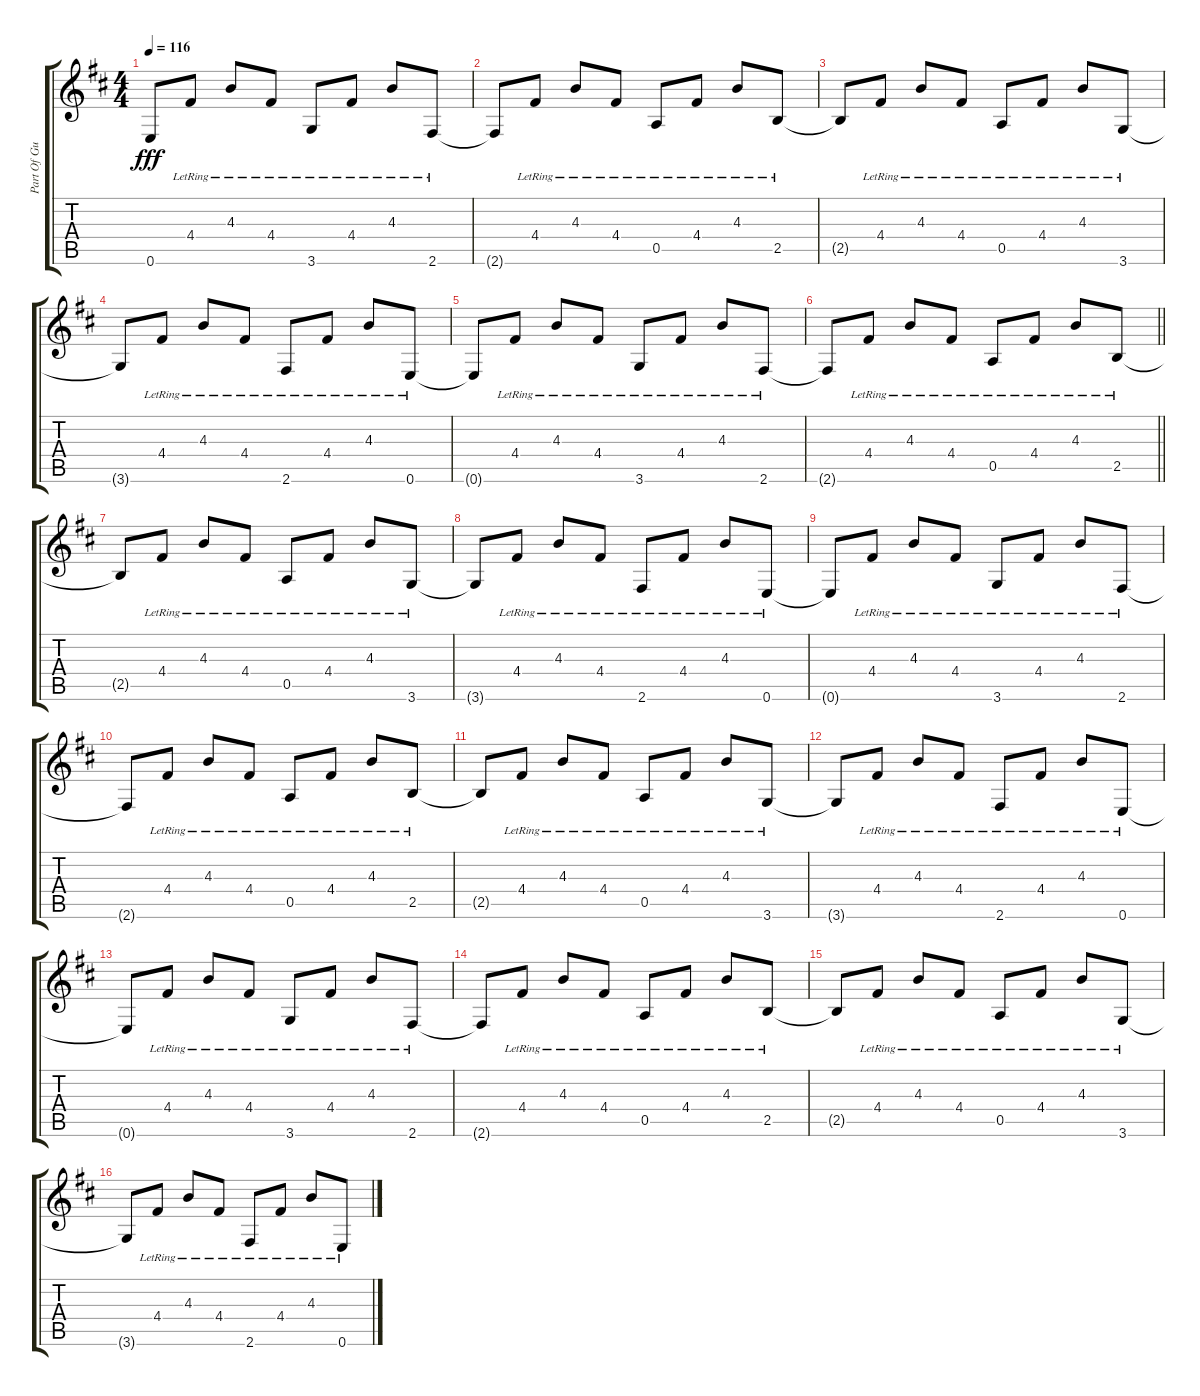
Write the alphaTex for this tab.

\track ("Part Of Guitar 1" "Part Of Gu") {instrument electricguitarclean}
\staff {score tabs}
\tuning (E4 B3 G3 D3 A2 E2) {hide}
\ts (4 4)
\tempo 116
\clef g2
\ks d
0.6{t}.8{dy fff} 4.4{lr}.8 4.3{lr}.8 4.4{lr}.8 3.6{lr}.8 4.4{lr}.8 4.3{lr}.8 2.6{lr}.8 |
2.6{t}.8 4.4{lr}.8 4.3{lr}.8 4.4{lr}.8 0.5{lr}.8 4.4{lr}.8 4.3{lr}.8 2.5{lr}.8 |
2.5{t}.8 4.4{lr}.8 4.3{lr}.8 4.4{lr}.8 0.5{lr}.8 4.4{lr}.8 4.3{lr}.8 3.6{lr}.8 |
3.6{t}.8 4.4{lr}.8 4.3{lr}.8 4.4{lr}.8 2.6{lr}.8 4.4{lr}.8 4.3{lr}.8 0.6{lr}.8 |
0.6{t}.8 4.4{lr}.8 4.3{lr}.8 4.4{lr}.8 3.6{lr}.8 4.4{lr}.8 4.3{lr}.8 2.6{lr}.8 |
\barLineRight lightlight
2.6{t}.8 4.4{lr}.8 4.3{lr}.8 4.4{lr}.8 0.5{lr}.8 4.4{lr}.8 4.3{lr}.8 2.5{lr}.8 |
2.5{t}.8 4.4{lr}.8 4.3{lr}.8 4.4{lr}.8 0.5{lr}.8 4.4{lr}.8 4.3{lr}.8 3.6{lr}.8 |
3.6{t}.8 4.4{lr}.8 4.3{lr}.8 4.4{lr}.8 2.6{lr}.8 4.4{lr}.8 4.3{lr}.8 0.6{lr}.8 |
0.6{t}.8 4.4{lr}.8 4.3{lr}.8 4.4{lr}.8 3.6{lr}.8 4.4{lr}.8 4.3{lr}.8 2.6{lr}.8 |
2.6{t}.8 4.4{lr}.8 4.3{lr}.8 4.4{lr}.8 0.5{lr}.8 4.4{lr}.8 4.3{lr}.8 2.5{lr}.8 |
2.5{t}.8 4.4{lr}.8 4.3{lr}.8 4.4{lr}.8 0.5{lr}.8 4.4{lr}.8 4.3{lr}.8 3.6{lr}.8 |
3.6{t}.8 4.4{lr}.8 4.3{lr}.8 4.4{lr}.8 2.6{lr}.8 4.4{lr}.8 4.3{lr}.8 0.6{lr}.8 |
0.6{t}.8 4.4{lr}.8 4.3{lr}.8 4.4{lr}.8 3.6{lr}.8 4.4{lr}.8 4.3{lr}.8 2.6{lr}.8 |
2.6{t}.8 4.4{lr}.8 4.3{lr}.8 4.4{lr}.8 0.5{lr}.8 4.4{lr}.8 4.3{lr}.8 2.5{lr}.8 |
2.5{t}.8 4.4{lr}.8 4.3{lr}.8 4.4{lr}.8 0.5{lr}.8 4.4{lr}.8 4.3{lr}.8 3.6{lr}.8 |
3.6{t}.8 4.4{lr}.8 4.3{lr}.8 4.4{lr}.8 2.6{lr}.8 4.4{lr}.8 4.3{lr}.8 0.6{lr}.8
